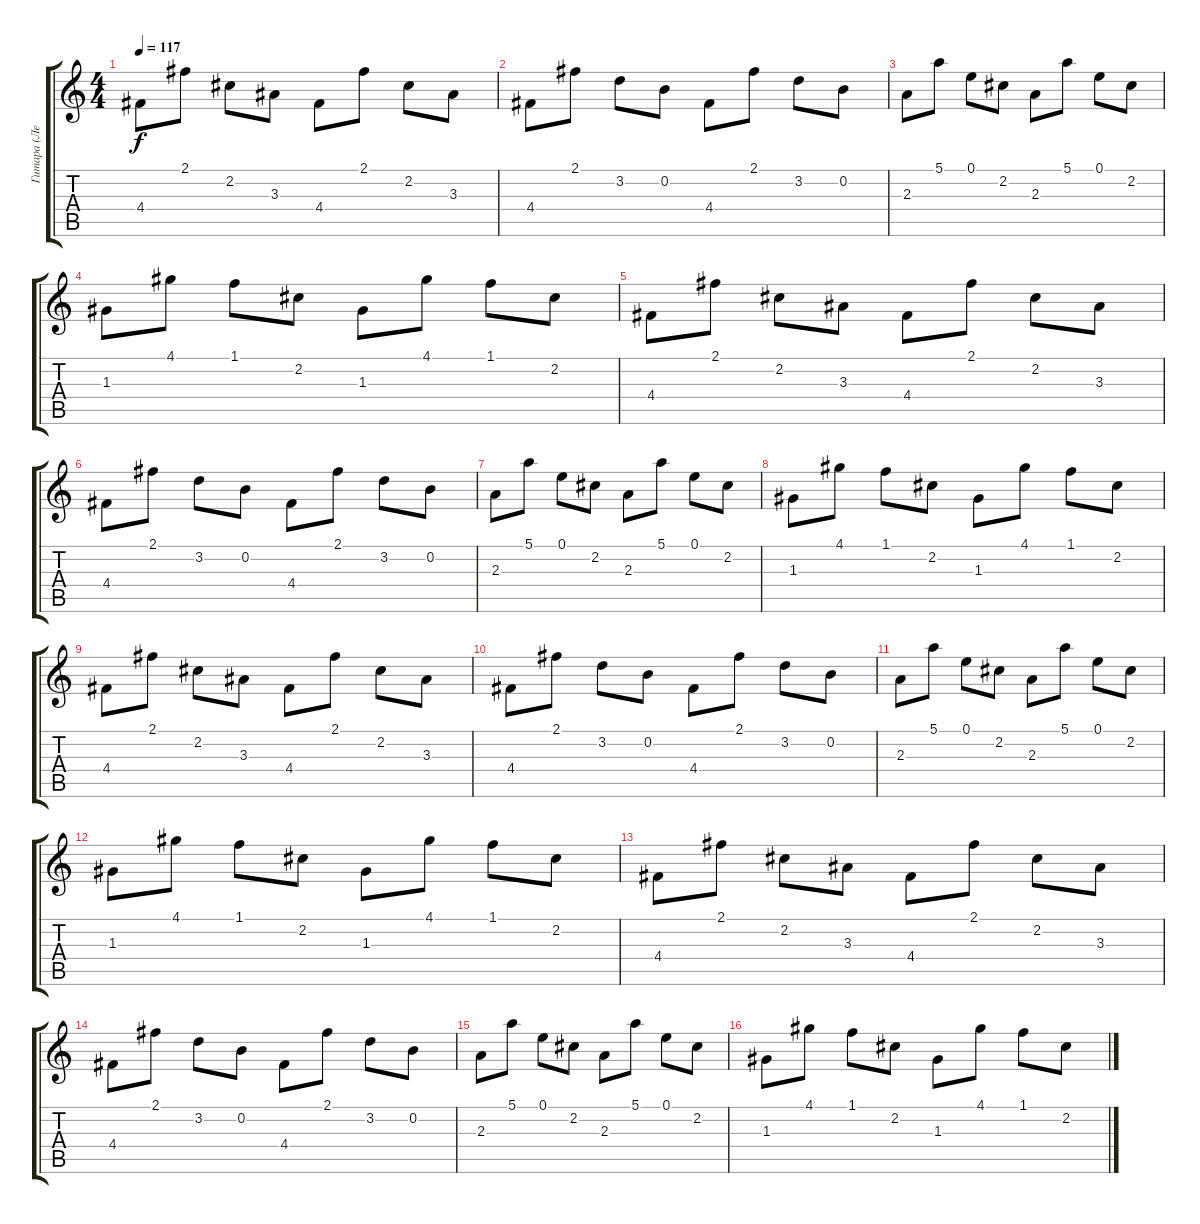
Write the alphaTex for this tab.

\track ("Гитара (Летов)" "Гитара (Ле") {instrument overdrivenguitar}
\staff {score tabs}
\tuning (E4 B3 G3 D3 A2 E2) {hide}
\ts (4 4)
\tempo 117
\clef g2
\ks c
4.4.8{dy f} 2.1.8 2.2.8 3.3.8 4.4.8 2.1.8 2.2.8 3.3.8 |
4.4.8 2.1.8 3.2.8 0.2.8 4.4.8 2.1.8 3.2.8 0.2.8 |
2.3.8 5.1.8 0.1.8 2.2.8 2.3.8 5.1.8 0.1.8 2.2.8 |
1.3.8 4.1.8 1.1.8 2.2.8 1.3.8 4.1.8 1.1.8 2.2.8 |
4.4.8 2.1.8 2.2.8 3.3.8 4.4.8 2.1.8 2.2.8 3.3.8 |
4.4.8 2.1.8 3.2.8 0.2.8 4.4.8 2.1.8 3.2.8 0.2.8 |
2.3.8 5.1.8 0.1.8 2.2.8 2.3.8 5.1.8 0.1.8 2.2.8 |
1.3.8 4.1.8 1.1.8 2.2.8 1.3.8 4.1.8 1.1.8 2.2.8 |
4.4.8 2.1.8 2.2.8 3.3.8 4.4.8 2.1.8 2.2.8 3.3.8 |
4.4.8 2.1.8 3.2.8 0.2.8 4.4.8 2.1.8 3.2.8 0.2.8 |
2.3.8 5.1.8 0.1.8 2.2.8 2.3.8 5.1.8 0.1.8 2.2.8 |
1.3.8 4.1.8 1.1.8 2.2.8 1.3.8 4.1.8 1.1.8 2.2.8 |
4.4.8 2.1.8 2.2.8 3.3.8 4.4.8 2.1.8 2.2.8 3.3.8 |
4.4.8 2.1.8 3.2.8 0.2.8 4.4.8 2.1.8 3.2.8 0.2.8 |
2.3.8 5.1.8 0.1.8 2.2.8 2.3.8 5.1.8 0.1.8 2.2.8 |
1.3.8 4.1.8 1.1.8 2.2.8 1.3.8 4.1.8 1.1.8 2.2.8
